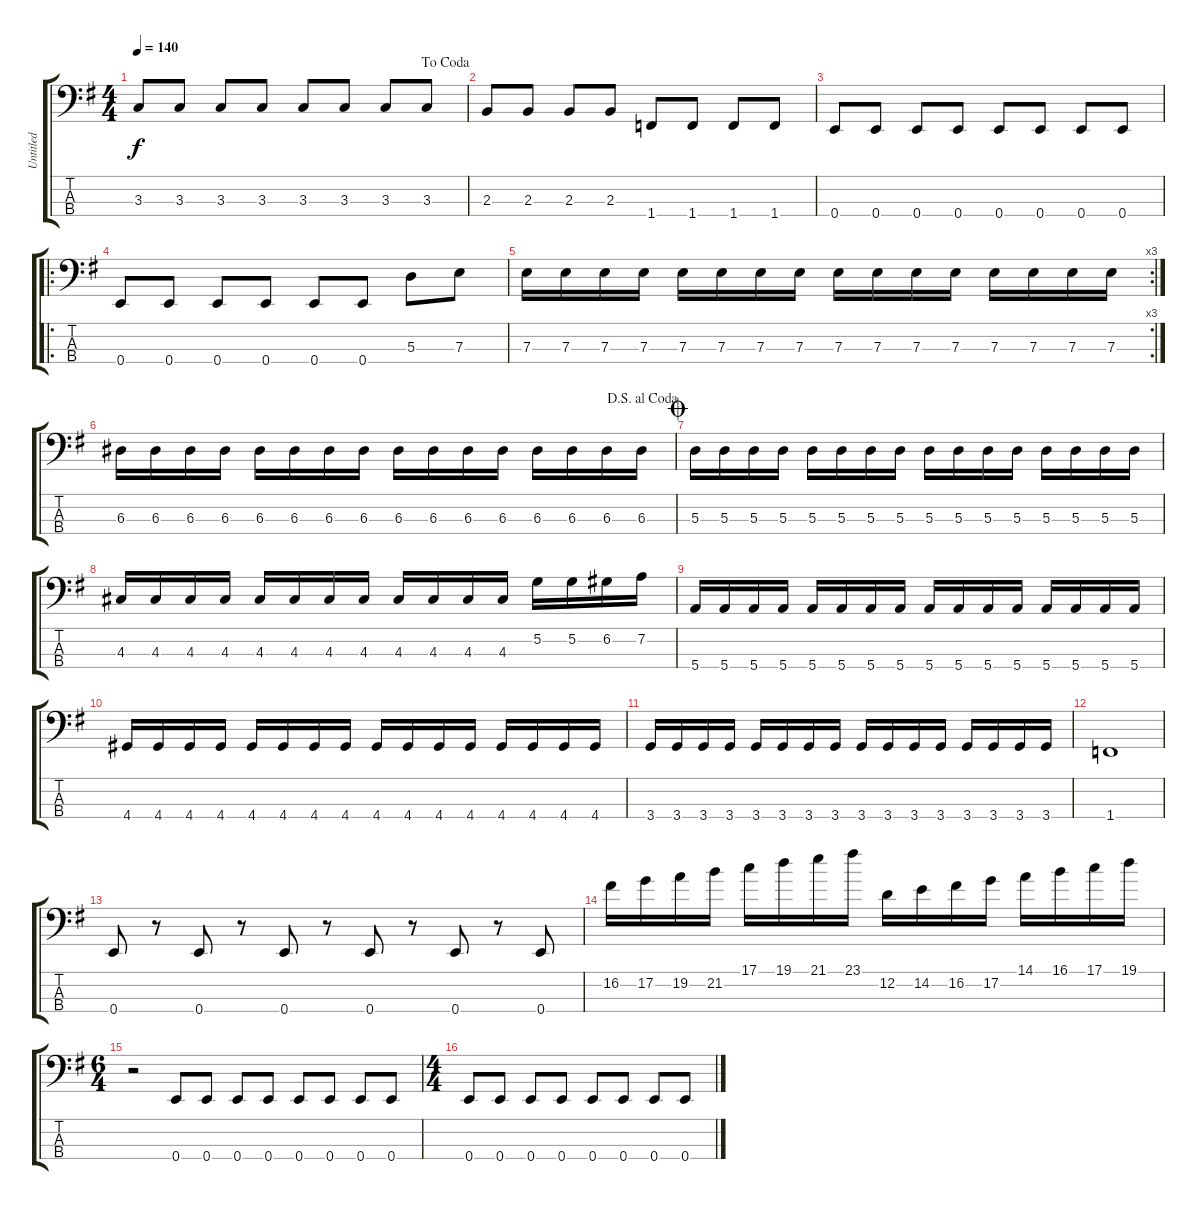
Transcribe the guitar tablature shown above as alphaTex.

\track ("Untitled" "Untitled") {instrument electricbassfinger}
\staff {score tabs}
\tuning (G2 D2 A1 E1) {hide}
\ts (4 4)
\jump dacoda
\tempo 140
\clef f4
\ks g
3.3.8{dy f} 3.3.8 3.3.8 3.3.8 3.3.8 3.3.8 3.3.8 3.3.8 |
2.3.8 2.3.8 2.3.8 2.3.8 1.4.8 1.4.8 1.4.8 1.4.8 |
0.4.8 0.4.8 0.4.8 0.4.8 0.4.8 0.4.8 0.4.8 0.4.8 |
\ro
0.4.8 0.4.8 0.4.8 0.4.8 0.4.8 0.4.8 5.3.8 7.3.8 |
\rc 3
7.3.16 7.3.16 7.3.16 7.3.16 7.3.16 7.3.16 7.3.16 7.3.16 7.3.16 7.3.16 7.3.16 7.3.16 7.3.16 7.3.16 7.3.16 7.3.16 |
\jump dalsegnoalcoda
6.3.16 6.3.16 6.3.16 6.3.16 6.3.16 6.3.16 6.3.16 6.3.16 6.3.16 6.3.16 6.3.16 6.3.16 6.3.16 6.3.16 6.3.16 6.3.16 |
\jump coda
5.3.16 5.3.16 5.3.16 5.3.16 5.3.16 5.3.16 5.3.16 5.3.16 5.3.16 5.3.16 5.3.16 5.3.16 5.3.16 5.3.16 5.3.16 5.3.16 |
4.3.16 4.3.16 4.3.16 4.3.16 4.3.16 4.3.16 4.3.16 4.3.16 4.3.16 4.3.16 4.3.16 4.3.16 5.2.16 5.2.16 6.2.16 7.2.16 |
5.4.16 5.4.16 5.4.16 5.4.16 5.4.16 5.4.16 5.4.16 5.4.16 5.4.16 5.4.16 5.4.16 5.4.16 5.4.16 5.4.16 5.4.16 5.4.16 |
4.4.16 4.4.16 4.4.16 4.4.16 4.4.16 4.4.16 4.4.16 4.4.16 4.4.16 4.4.16 4.4.16 4.4.16 4.4.16 4.4.16 4.4.16 4.4.16 |
3.4.16 3.4.16 3.4.16 3.4.16 3.4.16 3.4.16 3.4.16 3.4.16 3.4.16 3.4.16 3.4.16 3.4.16 3.4.16 3.4.16 3.4.16 3.4.16 |
1.4.1 |
0.4.8 r.8 0.4.8 r.8 0.4.8 r.8 0.4.8 r.8 0.4.8 r.8 0.4.8 |
16.2.16 17.2.16 19.2.16 21.2.16 17.1.16 19.1.16 21.1.16 23.1.16 12.2.16 14.2.16 16.2.16 17.2.16 14.1.16 16.1.16 17.1.16 19.1.16 |
\ts (6 4)
r.2 0.4.8 0.4.8 0.4.8 0.4.8 0.4.8 0.4.8 0.4.8 0.4.8 |
\ts (4 4)
0.4.8 0.4.8 0.4.8 0.4.8 0.4.8 0.4.8 0.4.8 0.4.8
